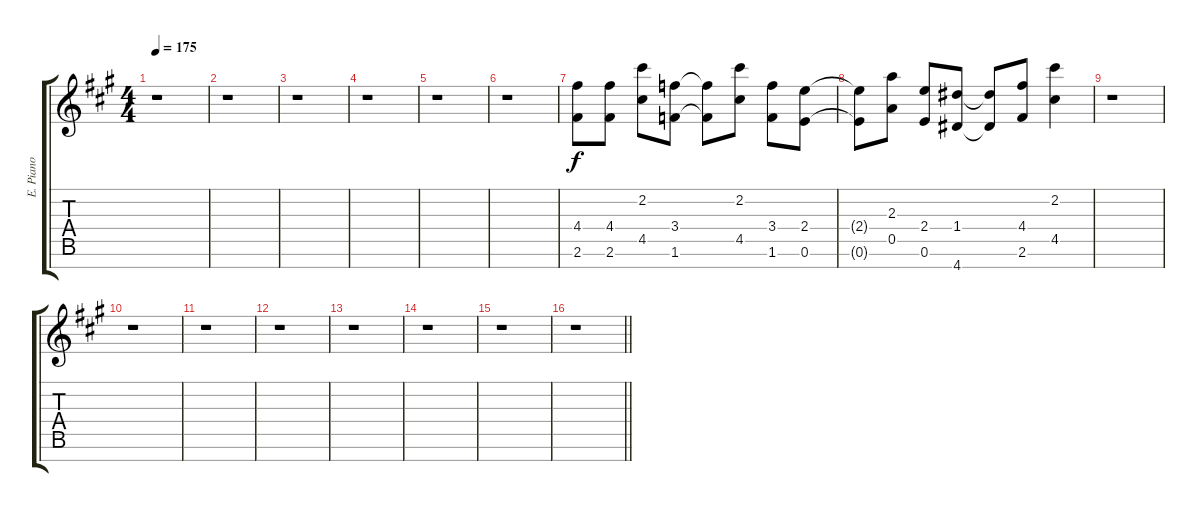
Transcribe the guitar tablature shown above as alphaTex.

\track ("E. Piano" "E. Piano") {instrument electricpiano1}
\staff {score tabs}
\tuning (E5 B4 G4 D4 A3 E3 B2) {hide}
\ts (4 4)
\tempo 175
\clef g2
\ks a
r.1{dy f} |
r.1 |
r.1 |
r.1 |
r.1 |
r.1 |
(4.4 2.6).8{ot 8vb} (4.4 2.6).8{ot 8vb} (2.2 4.5).8{ot 8vb} (3.4 1.6).8{ot 8vb} (3.4{t} 1.6{t}).8{ot 8vb} (2.2 4.5).8{ot 8vb} (3.4 1.6).8{ot 8vb} (2.4 0.6).8{ot 8vb} |
(2.4{t} 0.6{t}).8{ot 8vb} (2.3 0.5).8{ot 8vb} (2.4 0.6).8{ot 8vb} (1.4 4.7).8{ot 8vb} (1.4{t} 4.7{t}).8{ot 8vb} (4.4 2.6).8{ot 8vb} (2.2 4.5).4{ot 8vb} |
r.1 |
r.1 |
r.1 |
r.1 |
r.1 |
r.1 |
r.1 |
\barLineRight lightlight
r.1
